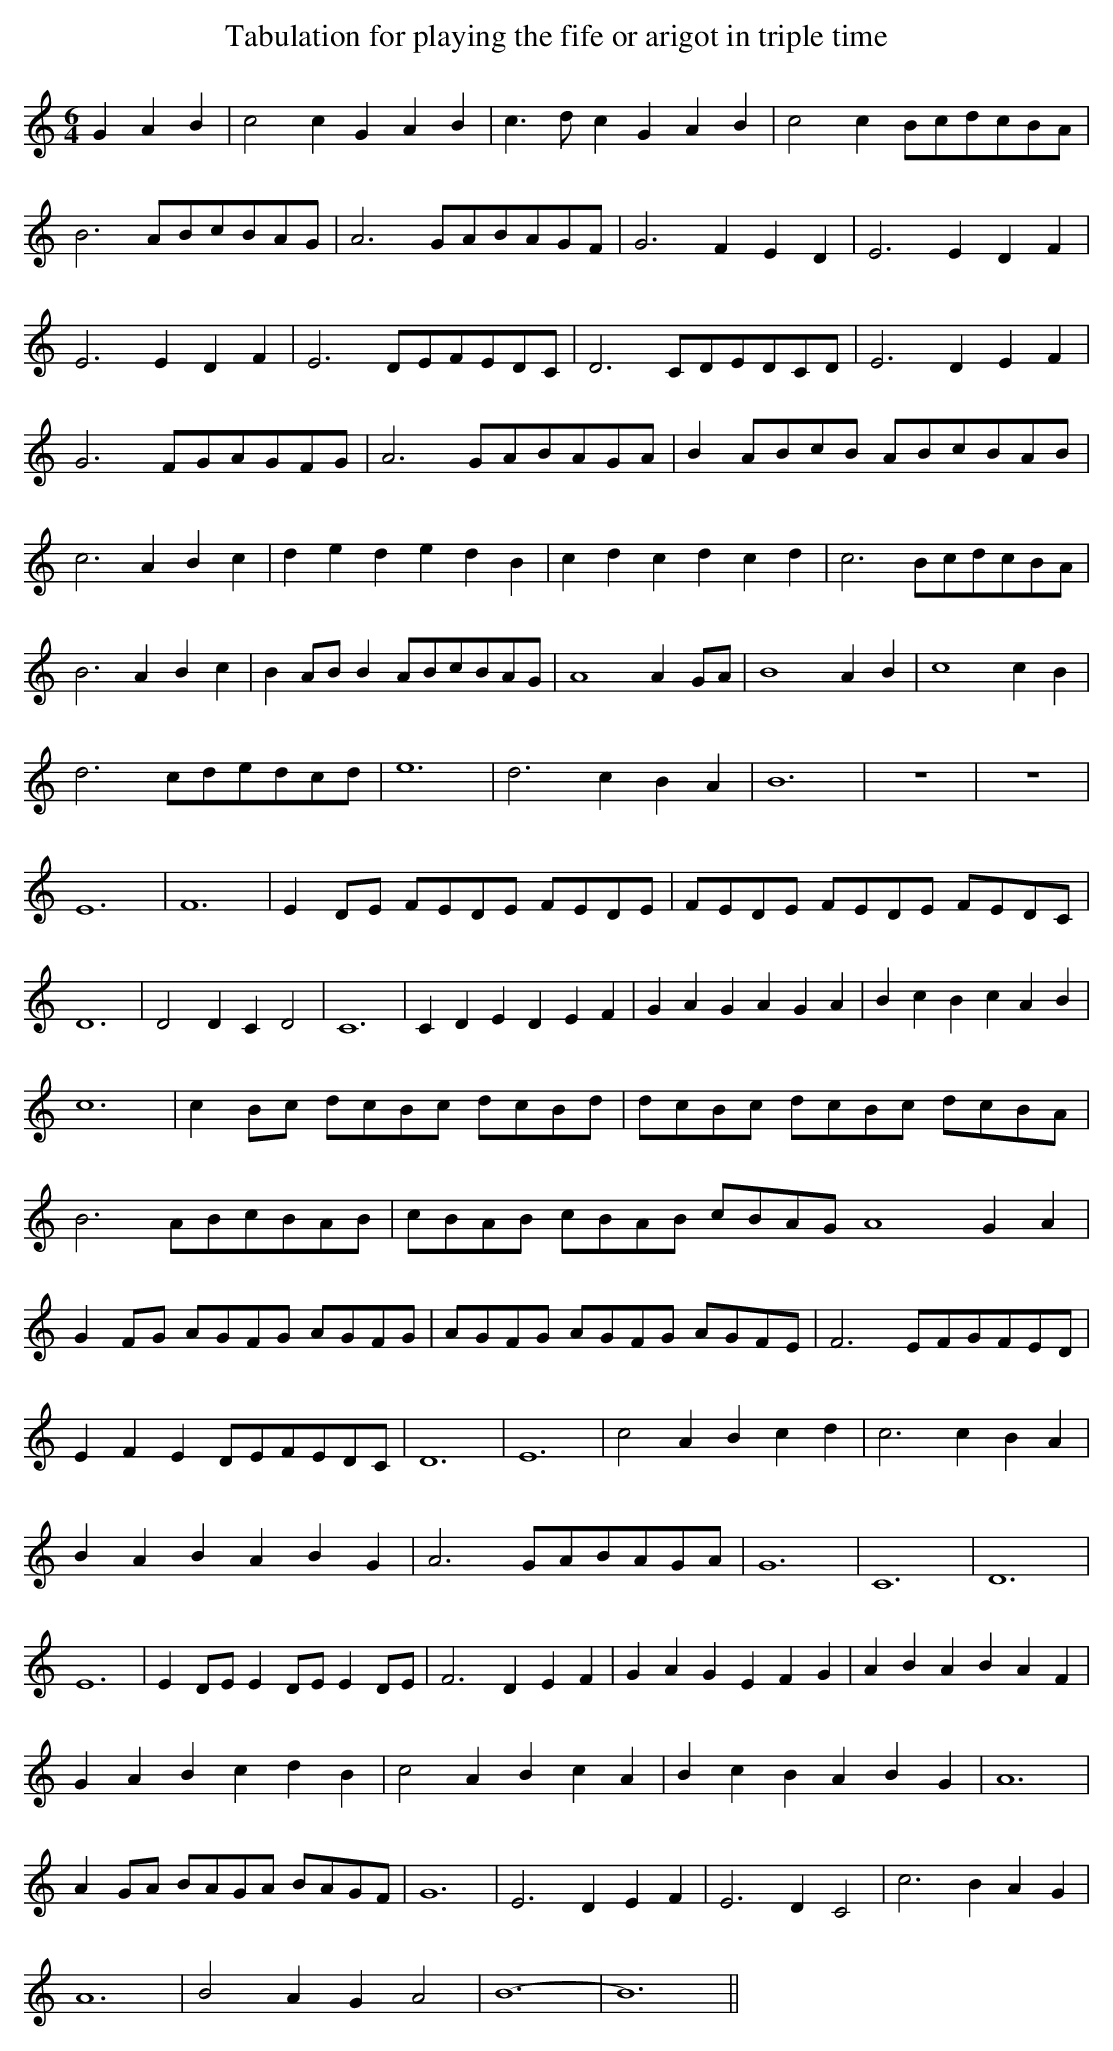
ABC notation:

X:1
T:Tabulation for playing the fife or arigot in triple time
M:6/4
L:1/4
K:BLoc
GAB | c2c GAB | c>dc GAB | c2c B/c/d/c/B/A/ |
B3 A/B/c/B/A/G/ | A3 G/A/B/A/G/F/ | G3 FED | E3 EDF |
E3 EDF | E3 D/E/F/E/D/C/ | D3 C/D/E/D/C/D/ | E3 DEF |
G3 F/G/A/G/F/G/ | A3 G/A/B/A/G/A/ | BA/B/c/B/ A/B/c/B/A/B/ |
c3 ABc | ded edB | cdc dcd | c3 B/c/d/c/B/A/ |
B3 ABc | BA/B/B A/B/c/B/A/G/ | A4 AG/A/ | B4 AB | c4 cB |
d3 c/d/e/d/c/d/ | e6 | d3 cBA | B6 | z6 | z6 |
E6 | F6 | ED/E/ F/E/D/E/ F/E/D/E/ | F/E/D/E/ F/E/D/E/ F/E/D/C/ |
D6 | D2D CD2 | C6 | CDE DEF | GAG AGA | BcB cAB |
c6 | cB/c/ d/c/B/c/ d/c/B/d/ | d/c/B/c/ d/c/B/c/ d/c/B/A/ |
B3 A/B/c/B/A/B/ | c/B/A/B/ c/B/A/B/ c/B/A/G/ A4 GA |
GF/G/ A/G/F/G/ A/G/F/G/ | A/G/F/G/ A/G/F/G/ A/G/F/E/ | F3 E/F/G/F/E/D/ |
EFE D/E/F/E/D/C/ | D6 | E6 | c2A Bcd | c3 cBA |
BAB ABG | A3 G/A/B/A/G/A/ | G6 | C6 | D6 |
E6 | ED/E/ ED/E/ ED/E/ | F3 DEF | GAG EFG | ABA BAF |
GAB cdB | c2A BcA | BcB ABG | A6 |
AG/A/ B/A/G/A/ B/A/G/F/ | G6 | E3 DEF | E3 DC2 | c3 BAG |
A6 | B2 AG A2 | (B6 | B6) ||
